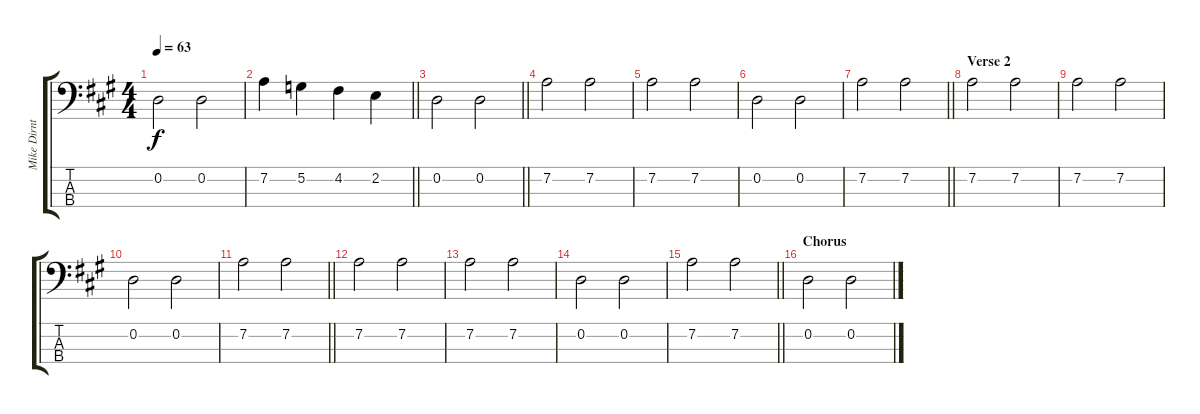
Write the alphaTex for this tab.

\track ("Mike Dirnt (Bass)" "Mike Dirnt") {instrument electricbassfinger}
\staff {score tabs}
\tuning (G2 D2 A1 E1) {hide}
\ts (4 4)
\tempo 63
\clef f4
\ks a
0.2.2{dy f} 0.2.2 |
\barLineRight lightlight
7.2.4 5.2.4 4.2.4 2.2.4 |
\barLineRight lightlight
0.2.2 0.2.2 |
7.2.2 7.2.2 |
7.2.2 7.2.2 |
0.2.2 0.2.2 |
\barLineRight lightlight
7.2.2 7.2.2 |
\section ("" "Verse 2")
7.2.2 7.2.2 |
7.2.2 7.2.2 |
0.2.2 0.2.2 |
\barLineRight lightlight
7.2.2 7.2.2 |
7.2.2 7.2.2 |
7.2.2 7.2.2 |
0.2.2 0.2.2 |
\barLineRight lightlight
7.2.2 7.2.2 |
\section ("" "Chorus")
0.2.2 0.2.2
